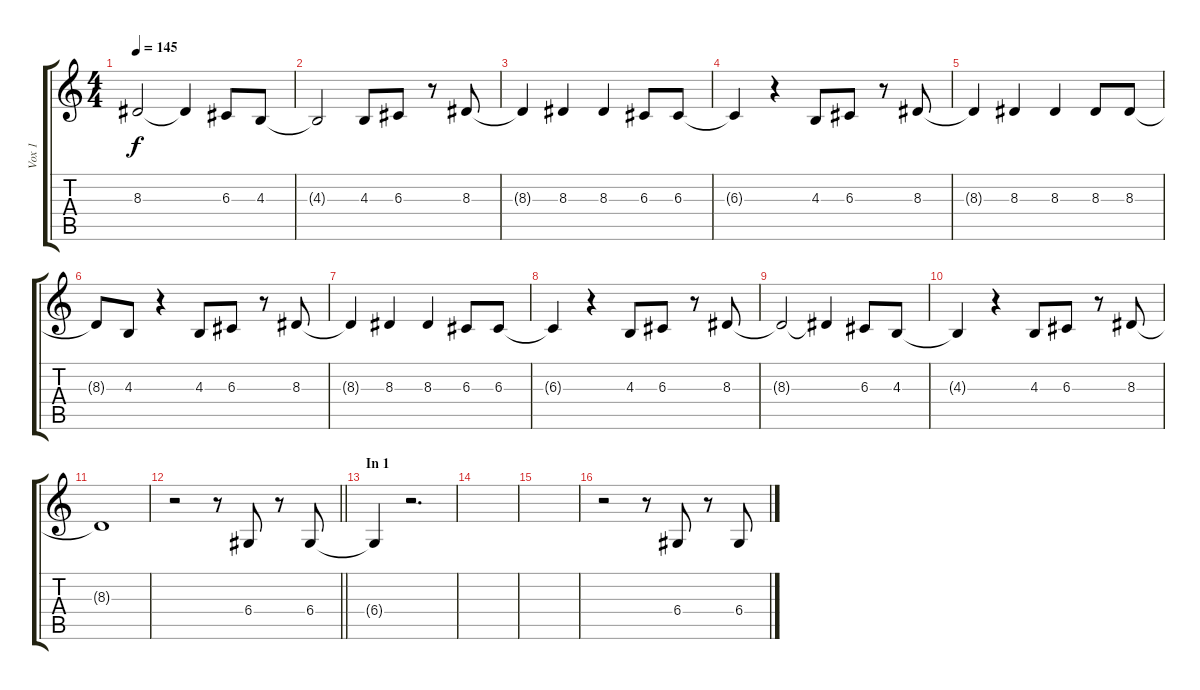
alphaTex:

\track ("Vox 1" "Vox 1") {instrument baritonesax}
\staff {score tabs}
\tuning (E4 B3 G3 D3 A2 E2) {hide}
\ts (4 4)
\tempo 145
\clef g2
\ks c
8.3{t}.2{dy f} 8.3{t}.4 6.3.8 4.3.8 |
4.3{t}.2 4.3.8 6.3.8 r.8 8.3.8 |
8.3{t}.4 8.3.4 8.3.4 6.3.8 6.3.8 |
6.3{t}.4 r.4 4.3.8 6.3.8 r.8 8.3.8 |
8.3{t}.4 8.3.4 8.3.4 8.3.8 8.3.8 |
8.3{t}.8 4.3.8 r.4 4.3.8 6.3.8 r.8 8.3.8 |
8.3{t}.4 8.3.4 8.3.4 6.3.8 6.3.8 |
6.3{t}.4 r.4 4.3.8 6.3.8 r.8 8.3.8 |
8.3{t}.2 8.3{t}.4 6.3.8 4.3.8 |
4.3{t}.4 r.4 4.3.8 6.3.8 r.8 8.3.8 |
8.3{t}.1 |
\barLineRight lightlight
r.2 r.8 6.4.8 r.8 6.4.8 |
\section ("" "In 1")
6.4{t}.4 r.2{d} |
|
|
r.2 r.8 6.4.8 r.8 6.4.8
